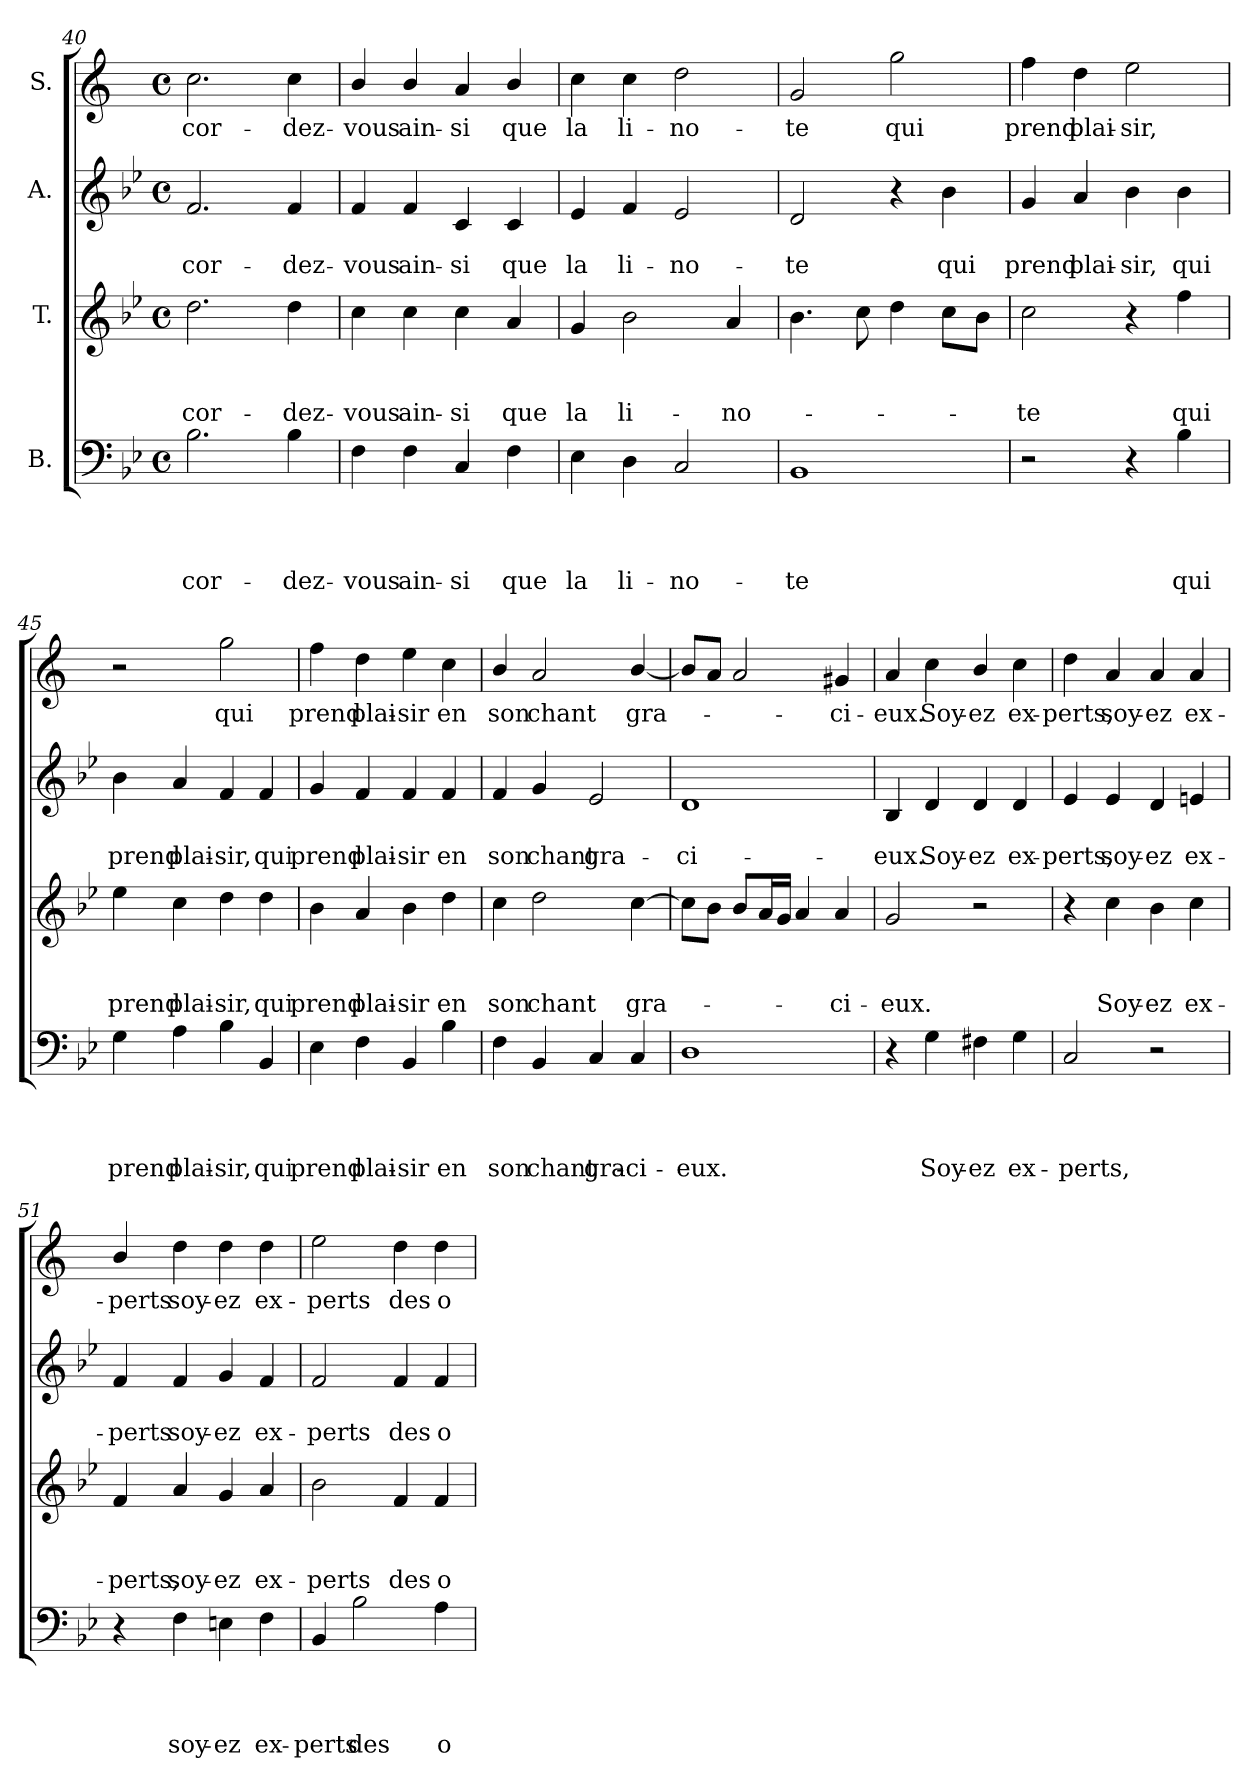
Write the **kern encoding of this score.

**kern	**text	**text	**text	**text	**kern	**text	**text	**text	**kern	**text	**text	**kern	**text
*part4	*part4	*part4	*part4	*part4	*part3	*part3	*part3	*part3	*part2	*part2	*part2	*part1	*part1
*staff4	*staff4	*staff4	*staff4	*staff4	*staff3	*staff3	*staff3	*staff3	*staff2	*staff2	*staff2	*staff1	*staff1
*I"B.	*	*	*	*	*I"T.	*	*	*	*I"A.	*	*	*I"S.	*
*clefF4	*	*	*	*	*clefG2	*	*	*	*clefG2	*	*	*clefG2	*
*	*	*	*	*	*	*	*	*	*	*	*	*ITrd1c2	*
*k[b-e-]	*	*	*	*	*k[b-e-]	*	*	*	*k[b-e-]	*	*	*k[b-e-]	*
*B-:	*	*	*	*	*B-:	*	*	*	*B-:	*	*	*B-:	*
*M4/4	*	*	*	*	*M4/4	*	*	*	*M4/4	*	*	*M4/4	*
*met(c)	*	*	*	*	*met(c)	*	*	*	*met(c)	*	*	*met(c)	*
=40	=40	=40	=40	=40	=40	=40	=40	=40	=40	=40	=40	=40	=40
2.B-\	.	.	.	-cor-	2.dd\	.	.	-cor-	2.f/	.	-cor-	2.b-\	-cor-
4B-\	.	.	.	-dez-	4dd\	.	.	-dez-	4f/	.	-dez-	4b-\	-dez-
!!LO:LB:g=z
=41	=41	=41	=41	=41	=41	=41	=41	=41	=41	=41	=41	=41	=41
4F\	.	.	.	-vous	4cc\	.	.	-vous	4f/	.	-vous	4a/	-vous
4F\	.	.	.	ain-	4cc\	.	.	ain-	4f/	.	ain-	4a/	ain-
4C/	.	.	.	-si	4cc\	.	.	-si	4c/	.	-si	4g/	-si
4F\	.	.	.	que	4a/	.	.	que	4c/	.	que	4a/	que
=42	=42	=42	=42	=42	=42	=42	=42	=42	=42	=42	=42	=42	=42
4E-\	.	.	.	la	4g/	.	.	la	4e-/	.	la	4b-\	la
4D\	.	.	.	li-	2b-\	.	.	li-	4f/	.	li-	4b-\	li-
2C/	.	.	.	-no-	.	.	.	.	2e-/	.	-no-	2cc\	-no-
.	.	.	.	.	4a/	.	.	-no-	.	.	.	.	.
=43	=43	=43	=43	=43	=43	=43	=43	=43	=43	=43	=43	=43	=43
1BB-	.	.	.	-te	4.b-\	.	.	.	2d/	.	-te	2f/	-te
.	.	.	.	.	8cc\	.	.	.	.	.	.	.	.
.	.	.	.	.	4dd\	.	.	.	4r	.	.	2ff\	qui
.	.	.	.	.	8cc\L	.	.	.	4b-\	.	qui	.	.
.	.	.	.	.	8b-\J	.	.	.	.	.	.	.	.
=44	=44	=44	=44	=44	=44	=44	=44	=44	=44	=44	=44	=44	=44
2r	.	.	.	.	2cc\	.	.	-te	4g/	.	prend	4ee-\	prend
.	.	.	.	.	.	.	.	.	4a/	.	plai-	4cc\	plai-
4r	.	.	.	.	4r	.	.	.	4b-\	.	-sir,	2dd\	-sir,
4B-\	.	.	.	qui	4ff\	.	.	qui	4b-\	.	qui	.	.
=45	=45	=45	=45	=45	=45	=45	=45	=45	=45	=45	=45	=45	=45
4G\	.	.	.	prend	4ee-\	.	.	prend	4b-\	.	prend	2r	.
4A\	.	.	.	plai-	4cc\	.	.	plai-	4a/	.	plai-	.	.
4B-\	.	.	.	-sir,	4dd\	.	.	-sir,	4f/	.	-sir,	2ff\	qui
4BB-/	.	.	.	qui	4dd\	.	.	qui	4f/	.	qui	.	.
!!LO:PB:g=z
=46	=46	=46	=46	=46	=46	=46	=46	=46	=46	=46	=46	=46	=46
4E-\	.	.	.	prend	4b-\	.	.	prend	4g/	.	prend	4ee-\	prend
4F\	.	.	.	plai-	4a/	.	.	plai-	4f/	.	plai-	4cc\	plai-
4BB-/	.	.	.	-sir	4b-\	.	.	-sir	4f/	.	-sir	4dd\	-sir
4B-\	.	.	.	en	4dd\	.	.	en	4f/	.	en	4b-\	en
=47	=47	=47	=47	=47	=47	=47	=47	=47	=47	=47	=47	=47	=47
4F\	.	.	.	son	4cc\	.	.	son	4f/	.	son	4a/	son
4BB-/	.	.	.	chant	2dd\	.	.	chant	4g/	.	chant	2g/	chant
4C/	.	.	.	gra-	.	.	.	.	2e-/	.	gra-	.	.
4C/	.	.	.	-ci-	[4cc\	.	.	gra-	.	.	.	[4a/	gra-
=48	=48	=48	=48	=48	=48	=48	=48	=48	=48	=48	=48	=48	=48
1D	.	.	.	-eux.	8cc\L]	.	.	.	1d	.	-ci-	8a/L]	.
.	.	.	.	.	8b-\J	.	.	.	.	.	.	8g/J	.
.	.	.	.	.	8b-/L	.	.	.	.	.	.	2g/	.
.	.	.	.	.	16a/L	.	.	.	.	.	.	.	.
.	.	.	.	.	16g/JJ	.	.	.	.	.	.	.	.
.	.	.	.	.	4a/	.	.	.	.	.	.	.	.
.	.	.	.	.	4a/	.	.	-ci-	.	.	.	4f#X/	-ci-
=49	=49	=49	=49	=49	=49	=49	=49	=49	=49	=49	=49	=49	=49
4r	.	.	.	.	2g/	.	.	-eux.	4B-/	.	-eux.	4g/	-eux.
4G\	.	.	.	Soy-	.	.	.	.	4d/	.	Soy-	4b-\	Soy-
4F#X\	.	.	.	-ez	2r	.	.	.	4d/	.	-ez	4a/	-ez
4G\	.	.	.	ex-	.	.	.	.	4d/	.	ex-	4b-\	ex-
=50	=50	=50	=50	=50	=50	=50	=50	=50	=50	=50	=50	=50	=50
2C/	.	.	.	-perts,	4r	.	.	.	4e-/	.	-perts,	4cc\	-perts,
.	.	.	.	.	4cc\	.	.	Soy-	4e-/	.	soy-	4g/	soy-
2r	.	.	.	.	4b-\	.	.	-ez	4d/	.	-ez	4g/	-ez
.	.	.	.	.	4cc\	.	.	ex-	4en/	.	ex-	4g/	ex-
!!LO:LB:g=z
=51	=51	=51	=51	=51	=51	=51	=51	=51	=51	=51	=51	=51	=51
4r	.	.	.	.	4f/	.	.	-perts,	4f/	.	-perts	4a/	-perts
4F\	.	.	.	soy-	4a/	.	.	soy-	4f/	.	soy-	4cc\	soy-
4En\	.	.	.	-ez	4g/	.	.	-ez	4g/	.	-ez	4cc\	-ez
4F\	.	.	.	ex-	4a/	.	.	ex-	4f/	.	ex-	4cc\	ex-
=52	=52	=52	=52	=52	=52	=52	=52	=52	=52	=52	=52	=52	=52
4BB-/	.	.	.	-perts	2b-\	.	.	-perts	2f/	.	-perts	2dd\	-perts
2B-\	.	.	.	des	.	.	.	.	.	.	.	.	.
.	.	.	.	.	4f/	.	.	des	4f/	.	des	4cc\	des
4A\	.	.	.	o-	4f/	.	.	o-	4f/	.	o-	4cc\	o-
=	=	=	=	=	=	=	=	=	=	=	=	=	=
*-	*-	*-	*-	*-	*-	*-	*-	*-	*-	*-	*-	*-	*-
